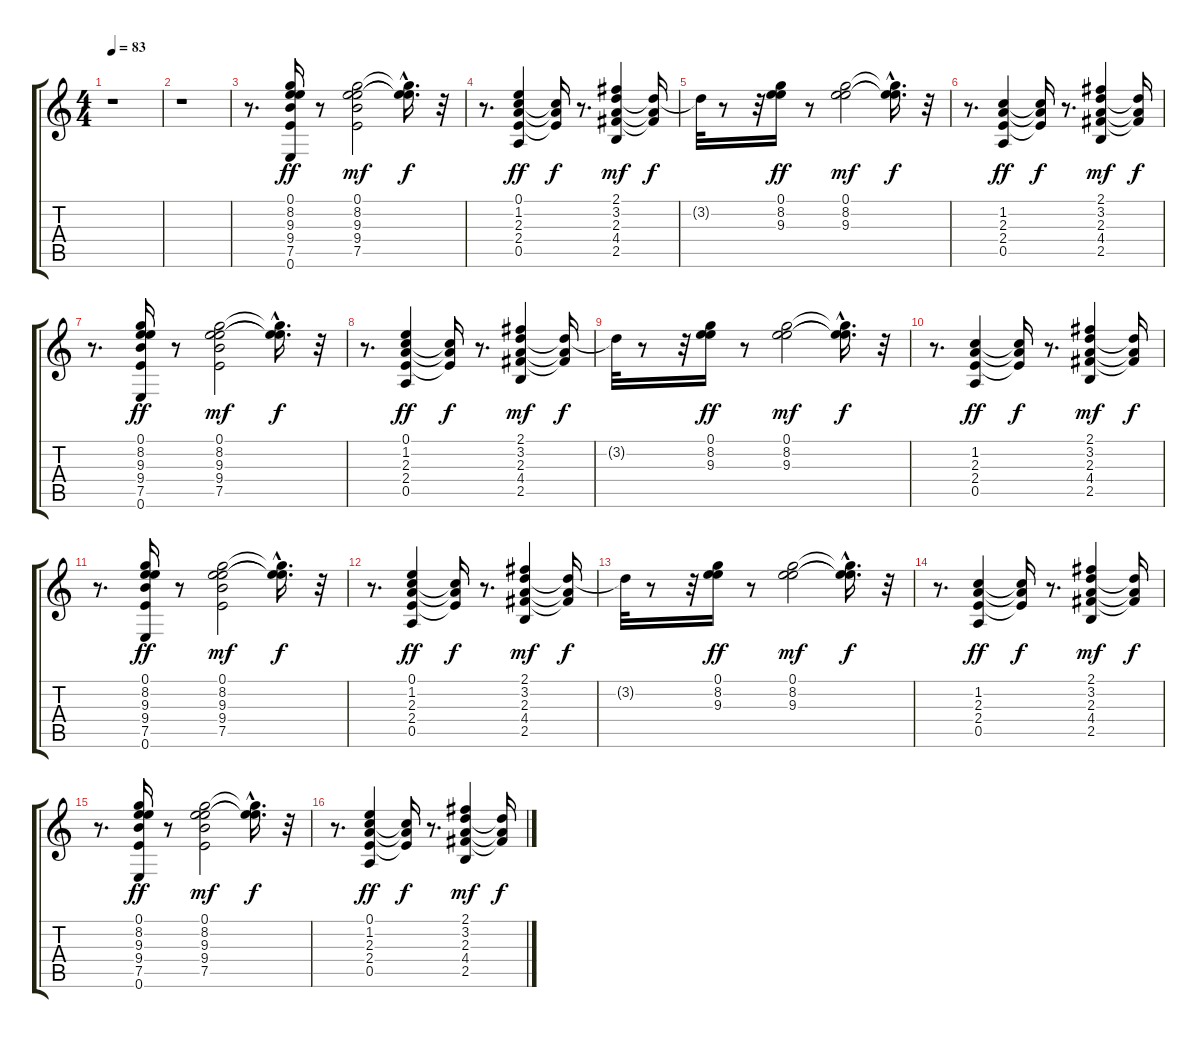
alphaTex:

\track "" {instrument acousticguitarsteel}
\staff {score tabs}
\tuning (E4 B3 G3 D3 A2 E2) {hide}
\ts (4 4)
\tempo 83
\clef g2
\ks c
r.1{dy ff instrument acousticguitarsteel} |
r.1 |
r.8{d} (0.1 8.2 9.3 9.4 7.5 0.6).16 r.8 (0.1 8.2 9.3 9.4 7.5).2{dy mf} (0.1{hac t} 8.2{hac t} 9.3{hac t}).16{d dy f} r.32 |
r.8{d} (0.1 1.2 2.3 2.4 0.5).4{dy ff} (1.2{t} 2.3{t} 2.4{t}).16{dy f} r.8{d} (2.1 3.2 2.3 4.4 2.5).4{dy mf} (3.2{t} 2.3{t} 4.4{t}).16{dy f} |
3.2{t}.32 r.8 r.32 (0.1 8.2 9.3).16{dy ff} r.8 (0.1 8.2 9.3).2{dy mf} (0.1{hac t} 8.2{hac t} 9.3{hac t}).16{d dy f} r.32 |
r.8{d} (1.2 2.3 2.4 0.5).4{dy ff} (1.2{t} 2.3{t} 2.4{t}).16{dy f} r.8{d} (2.1 3.2 2.3 4.4 2.5).4{dy mf} (3.2{t} 2.3{t} 4.4{t}).16{dy f} |
r.8{d} (0.1 8.2 9.3 9.4 7.5 0.6).16{dy ff} r.8 (0.1 8.2 9.3 9.4 7.5).2{dy mf} (0.1{hac t} 8.2{hac t} 9.3{hac t}).16{d dy f} r.32 |
r.8{d} (0.1 1.2 2.3 2.4 0.5).4{dy ff} (1.2{t} 2.3{t} 2.4{t}).16{dy f} r.8{d} (2.1 3.2 2.3 4.4 2.5).4{dy mf} (3.2{t} 2.3{t} 4.4{t}).16{dy f} |
3.2{t}.32 r.8 r.32 (0.1 8.2 9.3).16{dy ff} r.8 (0.1 8.2 9.3).2{dy mf} (0.1{hac t} 8.2{hac t} 9.3{hac t}).16{d dy f} r.32 |
r.8{d} (1.2 2.3 2.4 0.5).4{dy ff} (1.2{t} 2.3{t} 2.4{t}).16{dy f} r.8{d} (2.1 3.2 2.3 4.4 2.5).4{dy mf} (3.2{t} 2.3{t} 4.4{t}).16{dy f} |
r.8{d} (0.1 8.2 9.3 9.4 7.5 0.6).16{dy ff} r.8 (0.1 8.2 9.3 9.4 7.5).2{dy mf} (0.1{hac t} 8.2{hac t} 9.3{hac t}).16{d dy f} r.32 |
r.8{d} (0.1 1.2 2.3 2.4 0.5).4{dy ff} (1.2{t} 2.3{t} 2.4{t}).16{dy f} r.8{d} (2.1 3.2 2.3 4.4 2.5).4{dy mf} (3.2{t} 2.3{t} 4.4{t}).16{dy f} |
3.2{t}.32 r.8 r.32 (0.1 8.2 9.3).16{dy ff} r.8 (0.1 8.2 9.3).2{dy mf} (0.1{hac t} 8.2{hac t} 9.3{hac t}).16{d dy f} r.32 |
r.8{d} (1.2 2.3 2.4 0.5).4{dy ff} (1.2{t} 2.3{t} 2.4{t}).16{dy f} r.8{d} (2.1 3.2 2.3 4.4 2.5).4{dy mf} (3.2{t} 2.3{t} 4.4{t}).16{dy f} |
r.8{d} (0.1 8.2 9.3 9.4 7.5 0.6).16{dy ff} r.8 (0.1 8.2 9.3 9.4 7.5).2{dy mf} (0.1{hac t} 8.2{hac t} 9.3{hac t}).16{d dy f} r.32 |
r.8{d} (0.1 1.2 2.3 2.4 0.5).4{dy ff} (1.2{t} 2.3{t} 2.4{t}).16{dy f} r.8{d} (2.1 3.2 2.3 4.4 2.5).4{dy mf} (3.2{t} 2.3{t} 4.4{t}).16{dy f}
